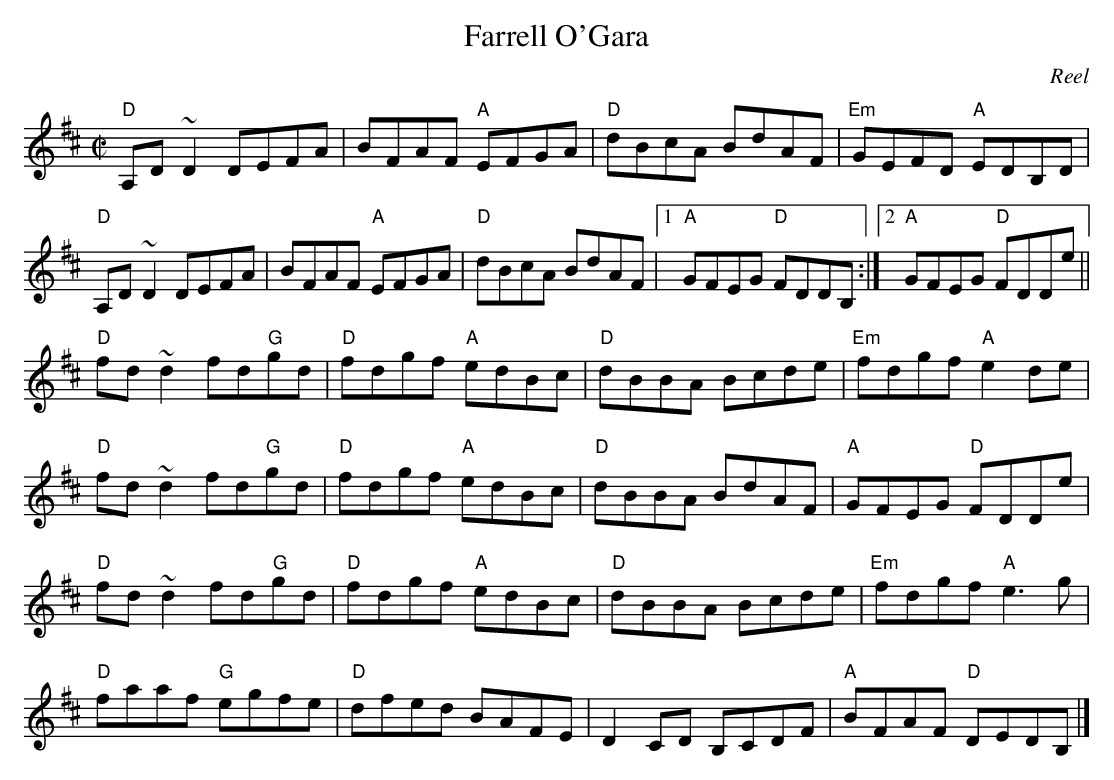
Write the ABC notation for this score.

X:1
T:Farrell O'Gara
M:C|
L:1/8
C:Reel
K:D
"D"A,D ~D2 DEFA|BFAF "A"EFGA|"D"dBcA BdAF|"Em"GEFD "A"EDB,D|
"D"A,D ~D2 DEFA|BFAF "A"EFGA|"D"dBcA BdAF|1 "A"GFEG "D"FDDB,:|2 "A"GFEG "D"FDDe||
"D"fd~d2 fd"G"gd|"D"fdgf "A"edBc|"D"dBBA Bcde|"Em"fdgf "A"e2de|
"D"fd~d2 fd"G"gd|"D"fdgf "A"edBc|"D"dBBA BdAF|"A"GFEG "D"FDDe|
"D"fd~d2 fd"G"gd|"D"fdgf "A"edBc|"D"dBBA Bcde|"Em"fdgf "A"e3g|
"D"faaf "G"egfe|"D"dfed BAFE|D2CD B,CDF|"A"BFAF "D"DEDB,|]
